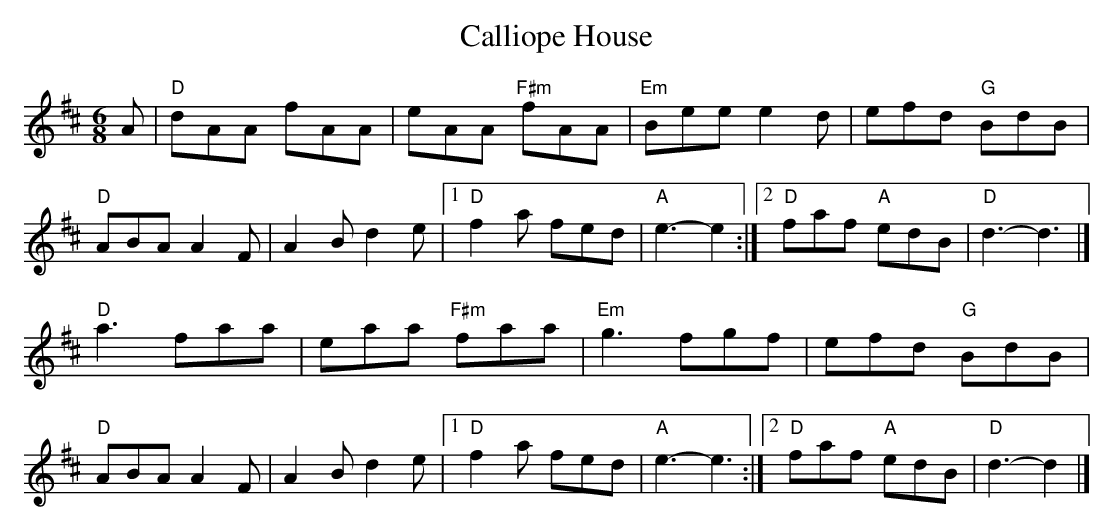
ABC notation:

X:1
T:Calliope House
M:6/8
L:1/8
K:D
A|"D"dAA fAA|eAA "F#m"fAA|"Em"Bee e2d|efd "G"BdB|!
"D"ABA A2F|A2Bd2e|1"D"f2a fed|"A"e3-e2:|2"D"faf "A"edB|"D"d3-d3|]!
"D"a3 faa|eaa "F#m"faa|"Em"g3 fgf|efd "G"BdB|!
"D"ABA A2F|A2Bd2e|1"D"f2a fed|"A"e3-e3:|2"D"faf "A"edB|"D"d3-d2|]!
